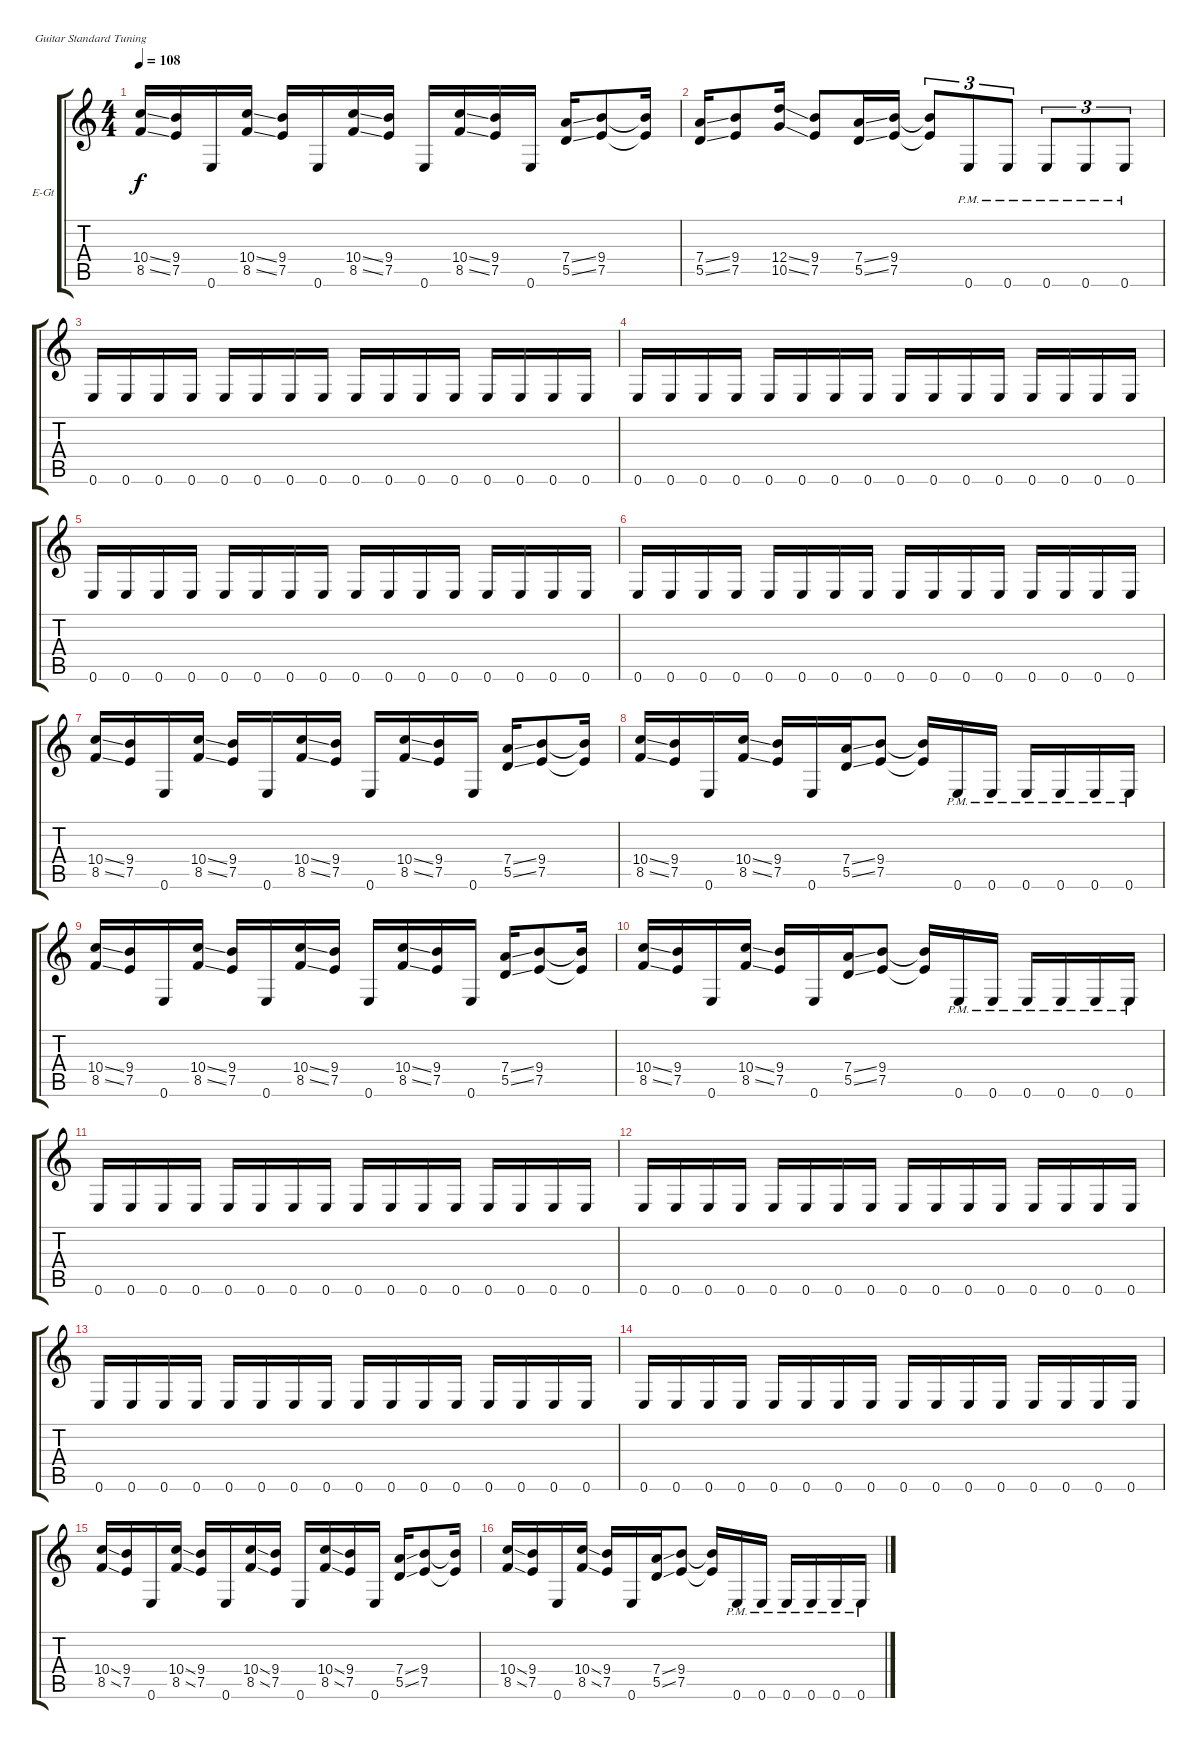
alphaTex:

\bracketExtendMode groupsimilarinstruments
\firstSystemTrackNameOrientation horizontal
\otherSystemsTrackNameOrientation horizontal
\track ("J5 Rhythm" "E-Gt") {instrument overdrivenguitar}
\staff {score tabs}
\tuning (E4 B3 G3 D3 A2 E2)
\ts (4 4)
\tempo 108
\clef g2
\ks c
(8.5{ss} 10.4{ss}).16{dy f} (9.4 7.5).16 0.6.16 (8.5{ss} 10.4{ss}).16 (9.4 7.5).16 0.6.16 (8.5{ss} 10.4{ss}).16 (9.4 7.5).16 0.6.16 (8.5{ss} 10.4{ss}).16 (9.4 7.5).16 0.6.16 (7.4{ss} 5.5{ss}).16 (9.4 7.5).8 (7.5{t} 9.4{t}).16 |
(7.4{ss} 5.5{ss}).16 (9.4 7.5).8 (10.5{ss} 12.4{ss}).16 (9.4 7.5).8 (7.4{ss} 5.5{ss}).16 (7.5 9.4).16 (7.5{t} 9.4{t}).8{tu (3 2)} 0.6{pm}.8{tu (3 2)} 0.6{pm}.8{tu (3 2)} 0.6{pm}.8{tu (3 2)} 0.6{pm}.8{tu (3 2)} 0.6{pm}.8{tu (3 2)} |
0.6.16 0.6.16 0.6.16 0.6.16 0.6.16 0.6.16 0.6.16 0.6.16 0.6.16 0.6.16 0.6.16 0.6.16 0.6.16 0.6.16 0.6.16 0.6.16 |
0.6.16 0.6.16 0.6.16 0.6.16 0.6.16 0.6.16 0.6.16 0.6.16 0.6.16 0.6.16 0.6.16 0.6.16 0.6.16 0.6.16 0.6.16 0.6.16 |
0.6.16 0.6.16 0.6.16 0.6.16 0.6.16 0.6.16 0.6.16 0.6.16 0.6.16 0.6.16 0.6.16 0.6.16 0.6.16 0.6.16 0.6.16 0.6.16 |
0.6.16 0.6.16 0.6.16 0.6.16 0.6.16 0.6.16 0.6.16 0.6.16 0.6.16 0.6.16 0.6.16 0.6.16 0.6.16 0.6.16 0.6.16 0.6.16 |
(8.5{ss} 10.4{ss}).16 (9.4 7.5).16 0.6.16 (8.5{ss} 10.4{ss}).16 (9.4 7.5).16 0.6.16 (8.5{ss} 10.4{ss}).16 (9.4 7.5).16 0.6.16 (8.5{ss} 10.4{ss}).16 (9.4 7.5).16 0.6.16 (7.4{ss} 5.5{ss}).16 (9.4 7.5).8 (7.5{t} 9.4{t}).16 |
(8.5{ss} 10.4{ss}).16 (9.4 7.5).16 0.6.16 (8.5{ss} 10.4{ss}).16 (9.4 7.5).16 0.6.16 (7.4{ss} 5.5{ss}).16 (9.4 7.5).8 (7.5{t} 9.4{t}).16 0.6{pm}.16 0.6{pm}.16 0.6{pm}.16 0.6{pm}.16 0.6{pm}.16 0.6{pm}.16 |
(8.5{ss} 10.4{ss}).16 (9.4 7.5).16 0.6.16 (8.5{ss} 10.4{ss}).16 (9.4 7.5).16 0.6.16 (8.5{ss} 10.4{ss}).16 (9.4 7.5).16 0.6.16 (8.5{ss} 10.4{ss}).16 (9.4 7.5).16 0.6.16 (7.4{ss} 5.5{ss}).16 (9.4 7.5).8 (7.5{t} 9.4{t}).16 |
(8.5{ss} 10.4{ss}).16 (9.4 7.5).16 0.6.16 (8.5{ss} 10.4{ss}).16 (9.4 7.5).16 0.6.16 (7.4{ss} 5.5{ss}).16 (9.4 7.5).8 (7.5{t} 9.4{t}).16 0.6{pm}.16 0.6{pm}.16 0.6{pm}.16 0.6{pm}.16 0.6{pm}.16 0.6{pm}.16 |
0.6.16 0.6.16 0.6.16 0.6.16 0.6.16 0.6.16 0.6.16 0.6.16 0.6.16 0.6.16 0.6.16 0.6.16 0.6.16 0.6.16 0.6.16 0.6.16 |
0.6.16 0.6.16 0.6.16 0.6.16 0.6.16 0.6.16 0.6.16 0.6.16 0.6.16 0.6.16 0.6.16 0.6.16 0.6.16 0.6.16 0.6.16 0.6.16 |
0.6.16 0.6.16 0.6.16 0.6.16 0.6.16 0.6.16 0.6.16 0.6.16 0.6.16 0.6.16 0.6.16 0.6.16 0.6.16 0.6.16 0.6.16 0.6.16 |
0.6.16 0.6.16 0.6.16 0.6.16 0.6.16 0.6.16 0.6.16 0.6.16 0.6.16 0.6.16 0.6.16 0.6.16 0.6.16 0.6.16 0.6.16 0.6.16 |
(8.5{ss} 10.4{ss}).16 (9.4 7.5).16 0.6.16 (8.5{ss} 10.4{ss}).16 (9.4 7.5).16 0.6.16 (8.5{ss} 10.4{ss}).16 (9.4 7.5).16 0.6.16 (8.5{ss} 10.4{ss}).16 (9.4 7.5).16 0.6.16 (7.4{ss} 5.5{ss}).16 (9.4 7.5).8 (7.5{t} 9.4{t}).16 |
(8.5{ss} 10.4{ss}).16 (9.4 7.5).16 0.6.16 (8.5{ss} 10.4{ss}).16 (9.4 7.5).16 0.6.16 (7.4{ss} 5.5{ss}).16 (9.4 7.5).8 (7.5{t} 9.4{t}).16 0.6{pm}.16 0.6{pm}.16 0.6{pm}.16 0.6{pm}.16 0.6{pm}.16 0.6{pm}.16
